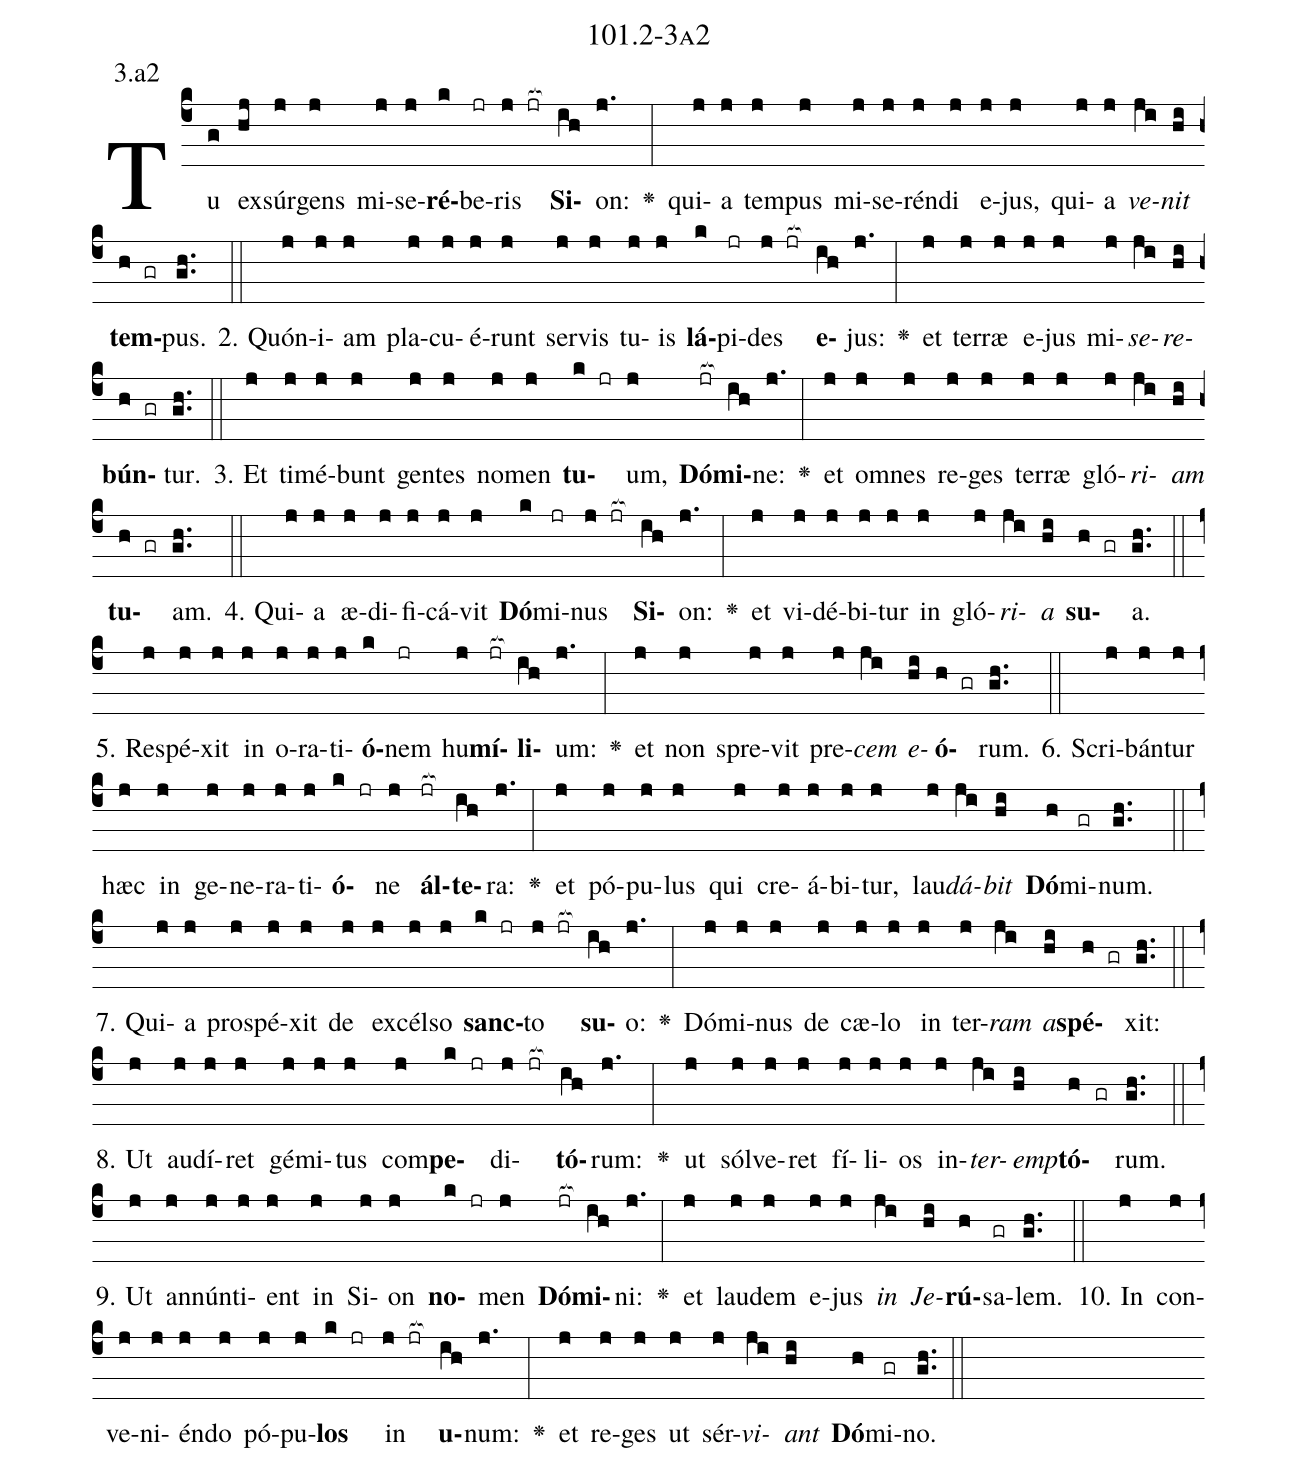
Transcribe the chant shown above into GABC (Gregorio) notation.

name: 101.2-3a2;
annotation: 3.a2;
%%
(c4)Tu(g) ex(hj)súr(j)gens(j) mi(j)se(j)<b>ré</b>(k)be(jr)ris(j jr[ocb:1{]) <b>Si</b>(ih[ocb:0}])on:(j.) <v>\greheightstar</v>(:) qui(j)a(j) tem(j)pus(j) mi(j)se(j)rén(j)di(j) e(j)jus,(j) qui(j)a(j) <i>ve</i>(ji)<i>nit</i>(hi) <b>tem</b>(h gr)pus.(gh..) (::)
2. Quón(j)i(j)am(j) pla(j)cu(j)é(j)runt(j) ser(j)vis(j) tu(j)is(j) <b>lá</b>(k)pi(jr)des(j jr[ocb:1{]) <b>e</b>(ih[ocb:0}])jus:(j.) <v>\greheightstar</v>(:) et(j) ter(j)ræ(j) e(j)jus(j) mi(j)<i>se</i>(ji)<i>re</i>(hi)<b>bún</b>(h gr)tur.(gh..) (::)
3. Et(j) ti(j)mé(j)bunt(j) gen(j)tes(j) no(j)men(j) <b>tu</b>(k jr)um,(j) <b>Dó</b>(jr[ocb:1{])<b>mi</b>(ih[ocb:0}])ne:(j.) <v>\greheightstar</v>(:) et(j) om(j)nes(j) re(j)ges(j) ter(j)ræ(j) gló(j)<i>ri</i>(ji)<i>am</i>(hi) <b>tu</b>(h gr)am.(gh..) (::)
4. Qui(j)a(j) æ(j)di(j)fi(j)cá(j)vit(j) <b>Dó</b>(k)mi(jr)nus(j jr[ocb:1{]) <b>Si</b>(ih[ocb:0}])on:(j.) <v>\greheightstar</v>(:) et(j) vi(j)dé(j)bi(j)tur(j) in(j) gló(j)<i>ri</i>(ji)<i>a</i>(hi) <b>su</b>(h gr)a.(gh..) (::)
5. Re(j)spé(j)xit(j) in(j) o(j)ra(j)ti(j)<b>ó</b>(k)nem(jr) hu(j)<b>mí</b>(jr[ocb:1{])<b>li</b>(ih[ocb:0}])um:(j.) <v>\greheightstar</v>(:) et(j) non(j) spre(j)vit(j) pre(j)<i>cem</i>(ji) <i>e</i>(hi)<b>ó</b>(h gr)rum.(gh..) (::)
6. Scri(j)bán(j)tur(j) hæc(j) in(j) ge(j)ne(j)ra(j)ti(j)<b>ó</b>(k jr)ne(j) <b>ál</b>(jr[ocb:1{])<b>te</b>(ih[ocb:0}])ra:(j.) <v>\greheightstar</v>(:) et(j) pó(j)pu(j)lus(j) qui(j) cre(j)á(j)bi(j)tur,(j) lau(j)<i>dá</i>(ji)<i>bit</i>(hi) <b>Dó</b>(h)mi(gr)num.(gh..) (::)
7. Qui(j)a(j) pro(j)spé(j)xit(j) de(j) ex(j)cél(j)so(j) <b>sanc</b>(k jr)to(j jr[ocb:1{]) <b>su</b>(ih[ocb:0}])o:(j.) <v>\greheightstar</v>(:) Dó(j)mi(j)nus(j) de(j) cæ(j)lo(j) in(j) ter(j)<i>ram</i>(ji) <i>a</i>(hi)<b>spé</b>(h gr)xit:(gh..) (::)
8. Ut(j) au(j)dí(j)ret(j) gé(j)mi(j)tus(j) com(j)<b>pe</b>(k jr)di(j jr[ocb:1{])<b>tó</b>(ih[ocb:0}])rum:(j.) <v>\greheightstar</v>(:) ut(j) sól(j)ve(j)ret(j) fí(j)li(j)os(j) in(j)<i>ter</i>(ji)<i>emp</i>(hi)<b>tó</b>(h gr)rum.(gh..) (::)
9. Ut(j) an(j)nún(j)ti(j)ent(j) in(j) Si(j)on(j) <b>no</b>(k jr)men(j) <b>Dó</b>(jr[ocb:1{])<b>mi</b>(ih[ocb:0}])ni:(j.) <v>\greheightstar</v>(:) et(j) lau(j)dem(j) e(j)jus(j) <i>in</i>(ji) <i>Je</i>(hi)<b>rú</b>(h)sa(gr)lem.(gh..) (::)
10. In(j) con(j)ve(j)ni(j)én(j)do(j) pó(j)pu(j)<b>los</b>(k jr) in(j jr[ocb:1{]) <b>u</b>(ih[ocb:0}])num:(j.) <v>\greheightstar</v>(:) et(j) re(j)ges(j) ut(j) sér(j)<i>vi</i>(ji)<i>ant</i>(hi) <b>Dó</b>(h)mi(gr)no.(gh..) (::)
